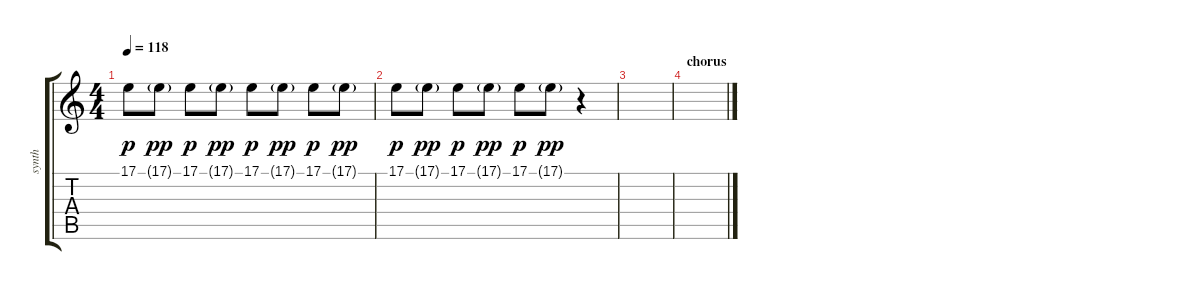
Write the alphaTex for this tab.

\track ("synth" "synth") {instrument vibraphone}
\staff {score tabs}
\tuning (B3 Gb3 D3 A2 E2 B1) {hide}
\ts (4 4)
\tempo 118
\clef g2
\ks c
17.1.8{dy p} 17.1{g}.8{dy pp} 17.1.8{dy p} 17.1{g}.8{dy pp} 17.1.8{dy p} 17.1{g}.8{dy pp} 17.1.8{dy p} 17.1{g}.8{dy pp} |
17.1.8{dy p} 17.1{g}.8{dy pp} 17.1.8{dy p} 17.1{g}.8{dy pp} 17.1.8{dy p} 17.1{g}.8{dy pp} r.4 |
|
\section ("" "chorus")
